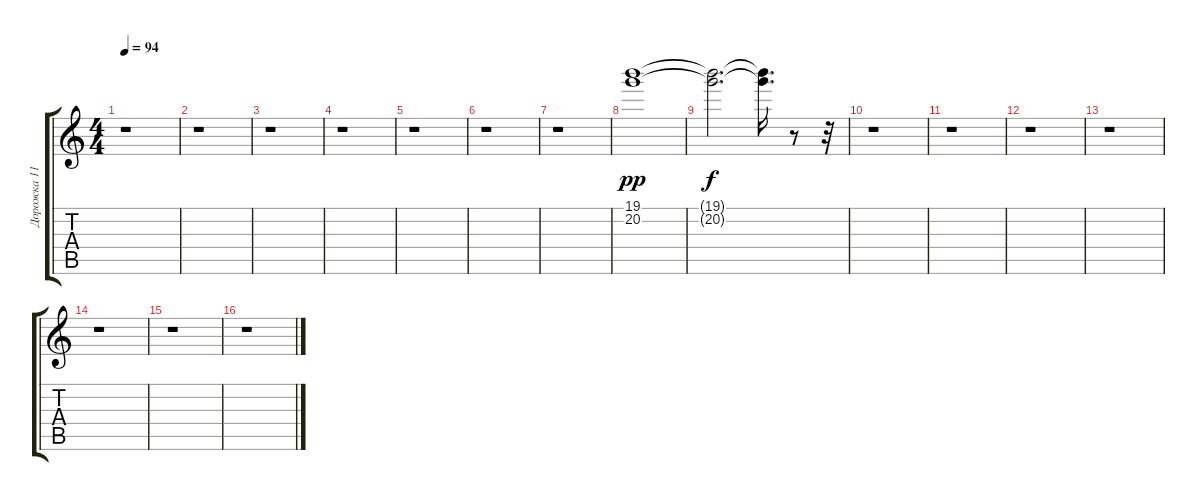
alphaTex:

\track ("Дорожка 11" "Дорожка 11") {instrument guitarharmonics}
\staff {score tabs}
\tuning (E4 B3 G3 D3 A2 E2) {hide}
\ts (4 4)
\tempo 94
\clef g2
\ks c
r.1{dy p} |
r.1 |
r.1 |
r.1 |
r.1 |
r.1 |
r.1 |
(19.1 20.2).1{dy pp} |
(19.1{t} 20.2{t}).2{d dy f} (19.1{t} 20.2{t}).16{d} r.8 r.32 |
r.1 |
r.1 |
r.1 |
r.1 |
r.1 |
r.1 |
r.1
